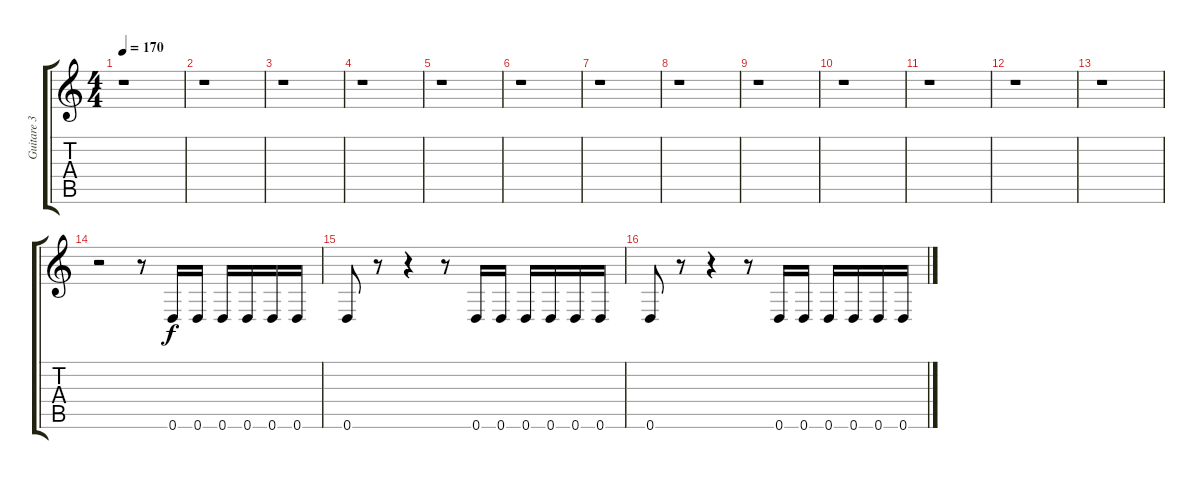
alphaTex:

\track ("Guitare 3" "Guitare 3") {instrument overdrivenguitar}
\staff {score tabs}
\tuning (D4 A3 F3 C3 G2 D2) {hide}
\ts (4 4)
\tempo 170
\clef g2
\ks c
r.1{dy mf} |
r.1 |
r.1 |
r.1 |
r.1 |
r.1 |
r.1 |
r.1 |
r.1 |
r.1 |
r.1 |
r.1 |
r.1 |
r.2 r.8 0.6.16{dy f volume 11} 0.6.16 0.6.16 0.6.16 0.6.16 0.6.16 |
0.6.8 r.8 r.4 r.8 0.6.16 0.6.16 0.6.16 0.6.16 0.6.16 0.6.16 |
0.6.8 r.8 r.4 r.8 0.6.16 0.6.16 0.6.16 0.6.16 0.6.16 0.6.16
